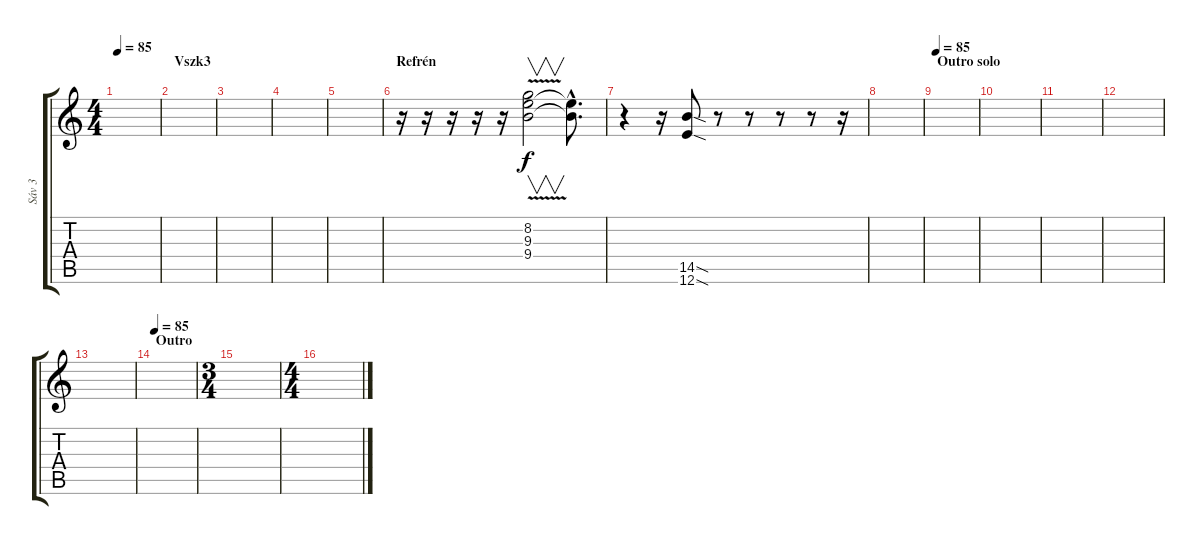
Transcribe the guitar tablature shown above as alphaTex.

\track ("Sáv 3" "Sáv 3") {instrument distortionguitar}
\staff {score tabs}
\tuning (E4 B3 G3 D3 A2 E2) {hide}
\ts (4 4)
\tempo 85
\clef g2
\ks c
|
\section ("" "Vszk3")
|
|
|
|
\section ("" "Refrén")
r.16 r.16 r.16 r.16 r.16 (8.2{v} 9.3 9.4).2{v} (9.3{hac t} 9.4{hac t}).8{d} |
r.4 r.16 (14.5{sod} 12.6{sod}).8 r.8 r.8 r.8 r.8 r.16 |
|
\section ("" "Outro solo")
\tempo 85
|
|
|
|
|
\section ("" "Outro")
\tempo 85
|
\ts (3 4)
|
\ts (4 4)
